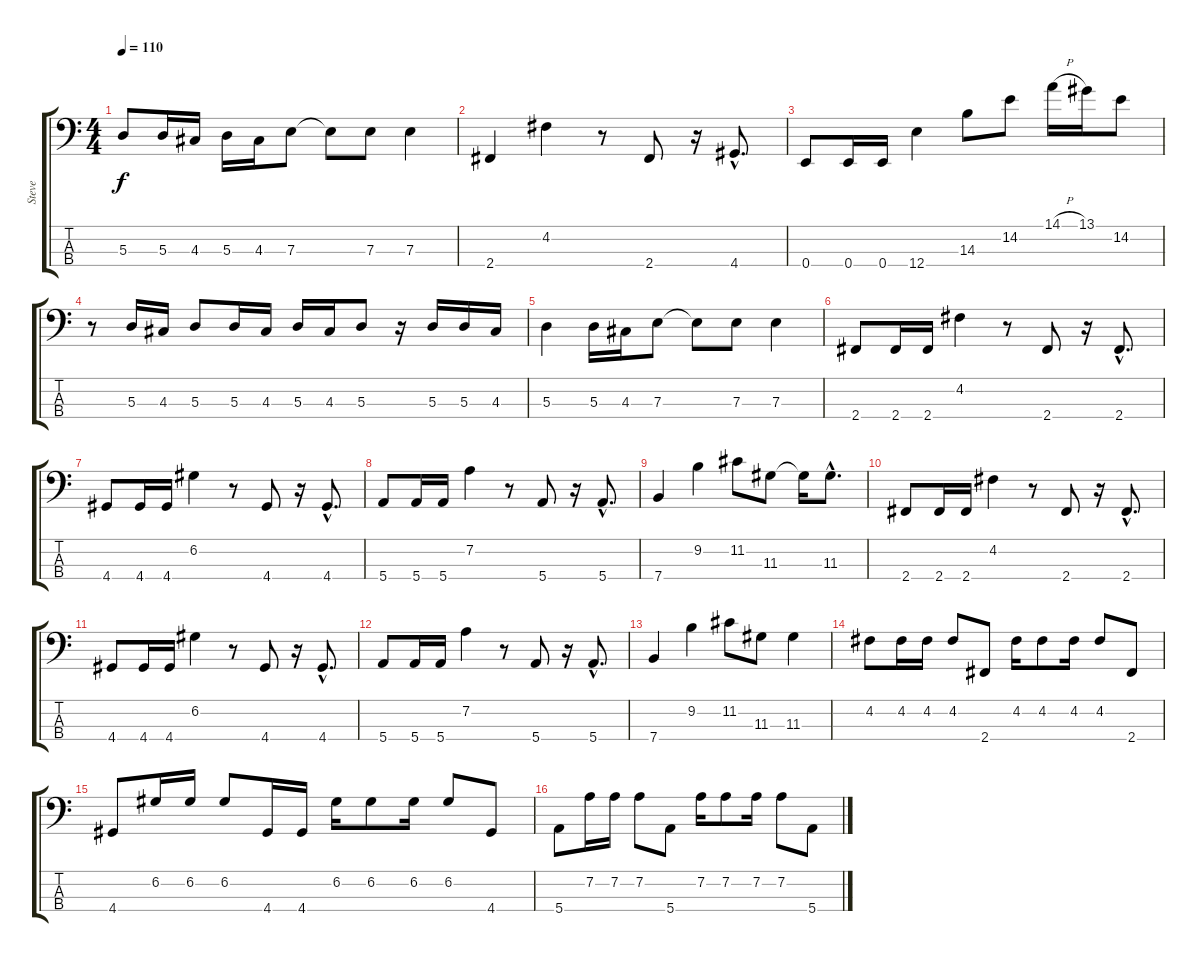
\track ("Steve" "Steve") {instrument electricbassfinger}
\staff {score tabs}
\tuning (G2 D2 A1 E1) {hide}
\ts (4 4)
\tempo 110
\clef f4
\ks c
5.3.8{dy f} 5.3.16 4.3.16 5.3.16 4.3.16 7.3.8 7.3{t}.8 7.3.8 7.3.4 |
2.4.4 4.2.4 r.8 2.4.8 r.16 4.4{hac}.8{d} |
0.4.8 0.4.16 0.4.16 12.4.4 14.3.8 14.2.8 14.1{h}.16 13.1.16 14.2.8 |
r.8 5.3.16 4.3.16 5.3.8 5.3.16 4.3.16 5.3.16 4.3.16 5.3.8 r.16 5.3.16 5.3.16 4.3.16 |
5.3.4 5.3.16 4.3.16 7.3.8 7.3{t}.8 7.3.8 7.3.4 |
2.4.8 2.4.16 2.4.16 4.2.4 r.8 2.4.8 r.16 2.4{hac}.8{d} |
4.4.8 4.4.16 4.4.16 6.2.4 r.8 4.4.8 r.16 4.4{hac}.8{d} |
5.4.8 5.4.16 5.4.16 7.2.4 r.8 5.4.8 r.16 5.4{hac}.8{d} |
7.4.4 9.2.4 11.2.8 11.3.8 11.3{t}.16 11.3{hac}.8{d} |
2.4.8 2.4.16 2.4.16 4.2.4 r.8 2.4.8 r.16 2.4{hac}.8{d} |
4.4.8 4.4.16 4.4.16 6.2.4 r.8 4.4.8 r.16 4.4{hac}.8{d} |
5.4.8 5.4.16 5.4.16 7.2.4 r.8 5.4.8 r.16 5.4{hac}.8{d} |
7.4.4 9.2.4 11.2.8 11.3.8 11.3.4 |
4.2.8 4.2.16 4.2.16 4.2.8 2.4.8 4.2.16 4.2.8 4.2.16 4.2.8 2.4.8 |
4.4.8 6.2.16 6.2.16 6.2.8 4.4.16 4.4.16 6.2.16 6.2.8 6.2.16 6.2.8 4.4.8 |
5.4.8 7.2.16 7.2.16 7.2.8 5.4.8 7.2.16 7.2.8 7.2.16 7.2.8 5.4.8
